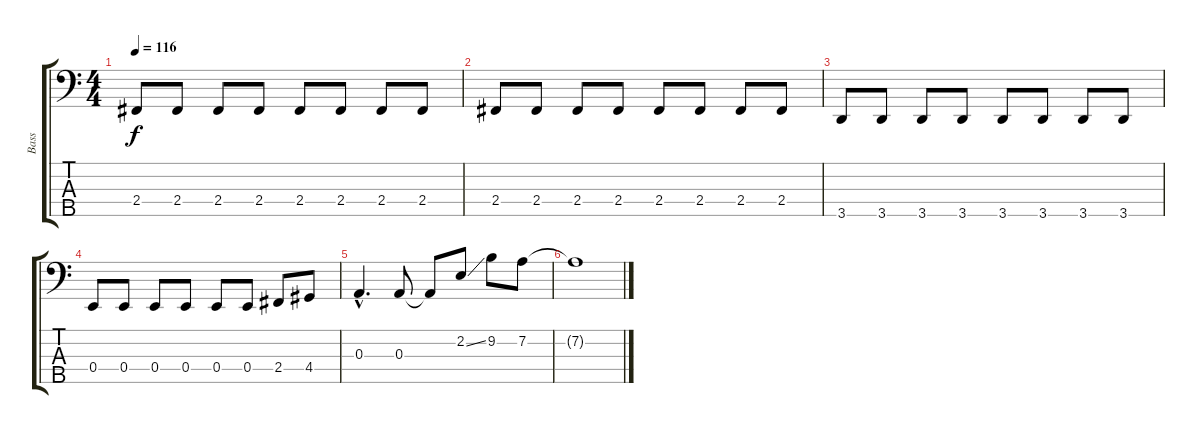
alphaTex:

\track ("Bass" "Bass") {instrument electricbasspick}
\staff {score tabs}
\tuning (G2 D2 A1 E1 B0) {hide}
\ts (4 4)
\tempo 116
\clef f4
\ks c
2.4.8{dy f} 2.4.8 2.4.8 2.4.8 2.4.8 2.4.8 2.4.8 2.4.8 |
2.4.8 2.4.8 2.4.8 2.4.8 2.4.8 2.4.8 2.4.8 2.4.8 |
3.5.8 3.5.8 3.5.8 3.5.8 3.5.8 3.5.8 3.5.8 3.5.8 |
0.4.8 0.4.8 0.4.8 0.4.8 0.4.8 0.4.8 2.4.8 4.4.8 |
0.3{hac}.4{d} 0.3.8 0.3{t}.8 2.2{ss}.8 9.2.8 7.2.8 |
7.2{t}.1
